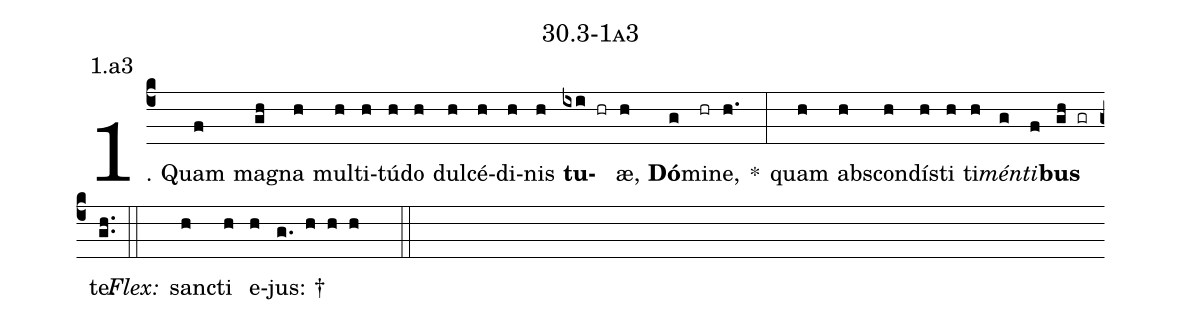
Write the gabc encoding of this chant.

name: 30.3-1a3;
annotation: 1.a3;
%%
(c4)1. Quam(f) ma(gh)gna(h) mul(h)ti(h)tú(h)do(h) dul(h)cé(h)di(h)nis(h) <b>tu</b>(ixi hr)æ,(h) <b>Dó</b>(g)mi(hr)ne,(h.) *(:) quam(h) abs(h)con(h)dís(h)ti(h) ti(h)<i>mén</i>(g)<i>ti</i>(f)<b>bus</b>(gh gr) te.(gh..) (::)
<i>Flex:</i>()  sanc(h)ti(h) e(h)jus: †(g. h h h  ::)
